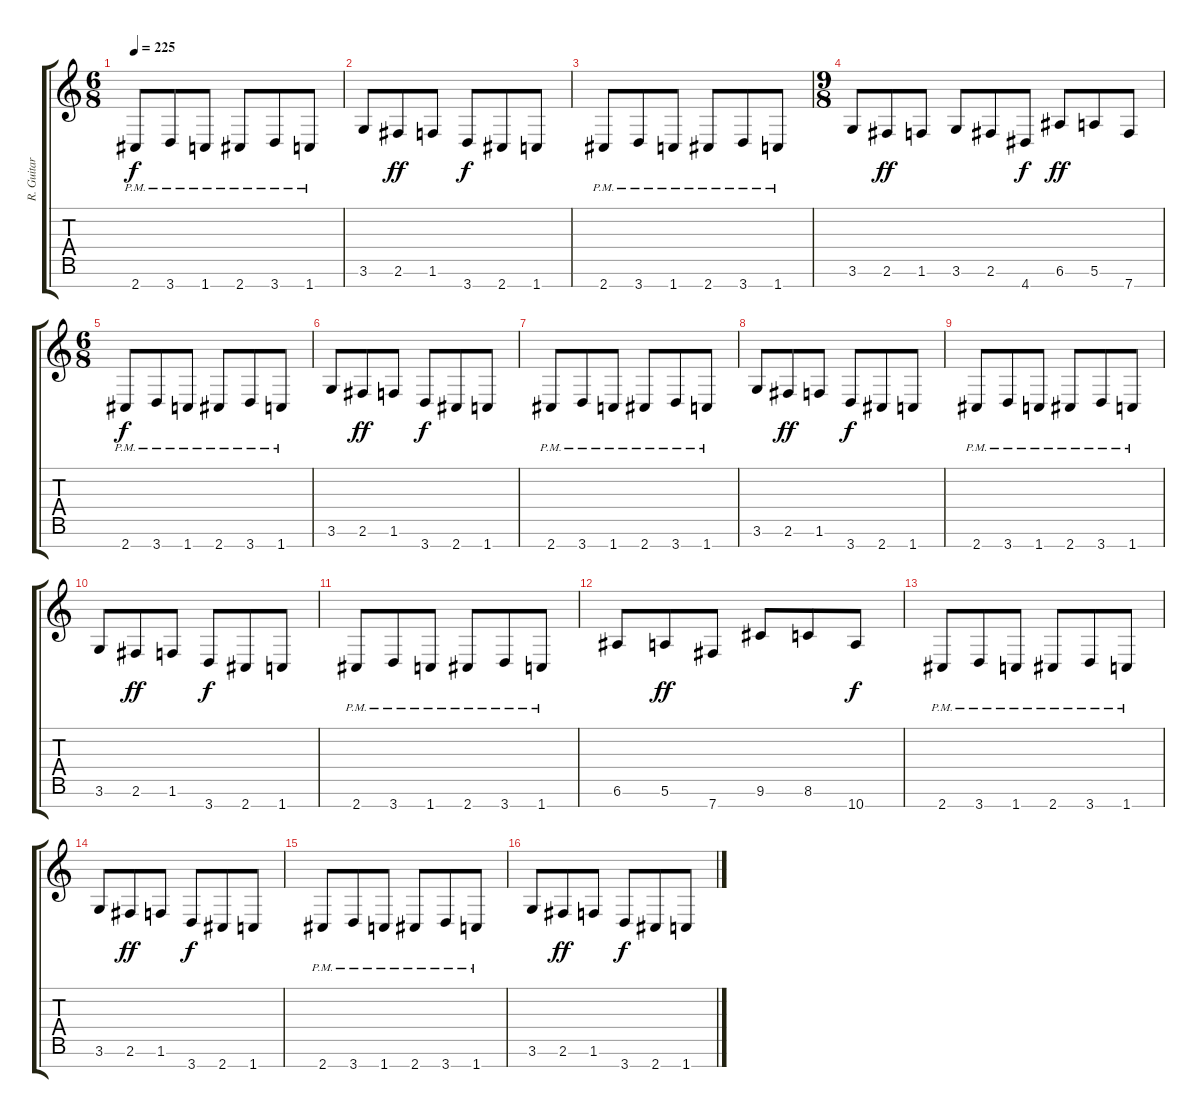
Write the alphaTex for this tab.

\track ("R. Guitar 2" "R. Guitar ") {instrument distortionguitar}
\staff {score tabs}
\tuning (E4 B3 G3 D3 A2 E2 B1) {hide}
\ts (6 8)
\tempo 225
\clef g2
\ks c
2.7{pm}.8{dy f} 3.7{pm}.8 1.7{pm}.8 2.7{pm}.8 3.7{pm}.8 1.7{pm}.8 |
3.6.8 2.6.8{dy ff} 1.6.8 3.7.8{dy f} 2.7.8 1.7.8 |
2.7{pm}.8 3.7{pm}.8 1.7{pm}.8 2.7{pm}.8 3.7{pm}.8 1.7{pm}.8 |
\ts (9 8)
3.6.8 2.6.8{dy ff} 1.6.8 3.6.8 2.6.8 4.7.8{dy f} 6.6.8{dy ff} 5.6.8 7.7.8 |
\ts (6 8)
2.7{pm}.8{dy f} 3.7{pm}.8 1.7{pm}.8 2.7{pm}.8 3.7{pm}.8 1.7{pm}.8 |
3.6.8 2.6.8{dy ff} 1.6.8 3.7.8{dy f} 2.7.8 1.7.8 |
2.7{pm}.8 3.7{pm}.8 1.7{pm}.8 2.7{pm}.8 3.7{pm}.8 1.7{pm}.8 |
3.6.8 2.6.8{dy ff} 1.6.8 3.7.8{dy f} 2.7.8 1.7.8 |
2.7{pm}.8 3.7{pm}.8 1.7{pm}.8 2.7{pm}.8 3.7{pm}.8 1.7{pm}.8 |
3.6.8 2.6.8{dy ff} 1.6.8 3.7.8{dy f} 2.7.8 1.7.8 |
2.7{pm}.8 3.7{pm}.8 1.7{pm}.8 2.7{pm}.8 3.7{pm}.8 1.7{pm}.8 |
6.6.8 5.6.8{dy ff} 7.7.8 9.6.8 8.6.8 10.7.8{dy f} |
2.7{pm}.8 3.7{pm}.8 1.7{pm}.8 2.7{pm}.8 3.7{pm}.8 1.7{pm}.8 |
3.6.8 2.6.8{dy ff} 1.6.8 3.7.8{dy f} 2.7.8 1.7.8 |
2.7{pm}.8 3.7{pm}.8 1.7{pm}.8 2.7{pm}.8 3.7{pm}.8 1.7{pm}.8 |
3.6.8 2.6.8{dy ff} 1.6.8 3.7.8{dy f} 2.7.8 1.7.8
